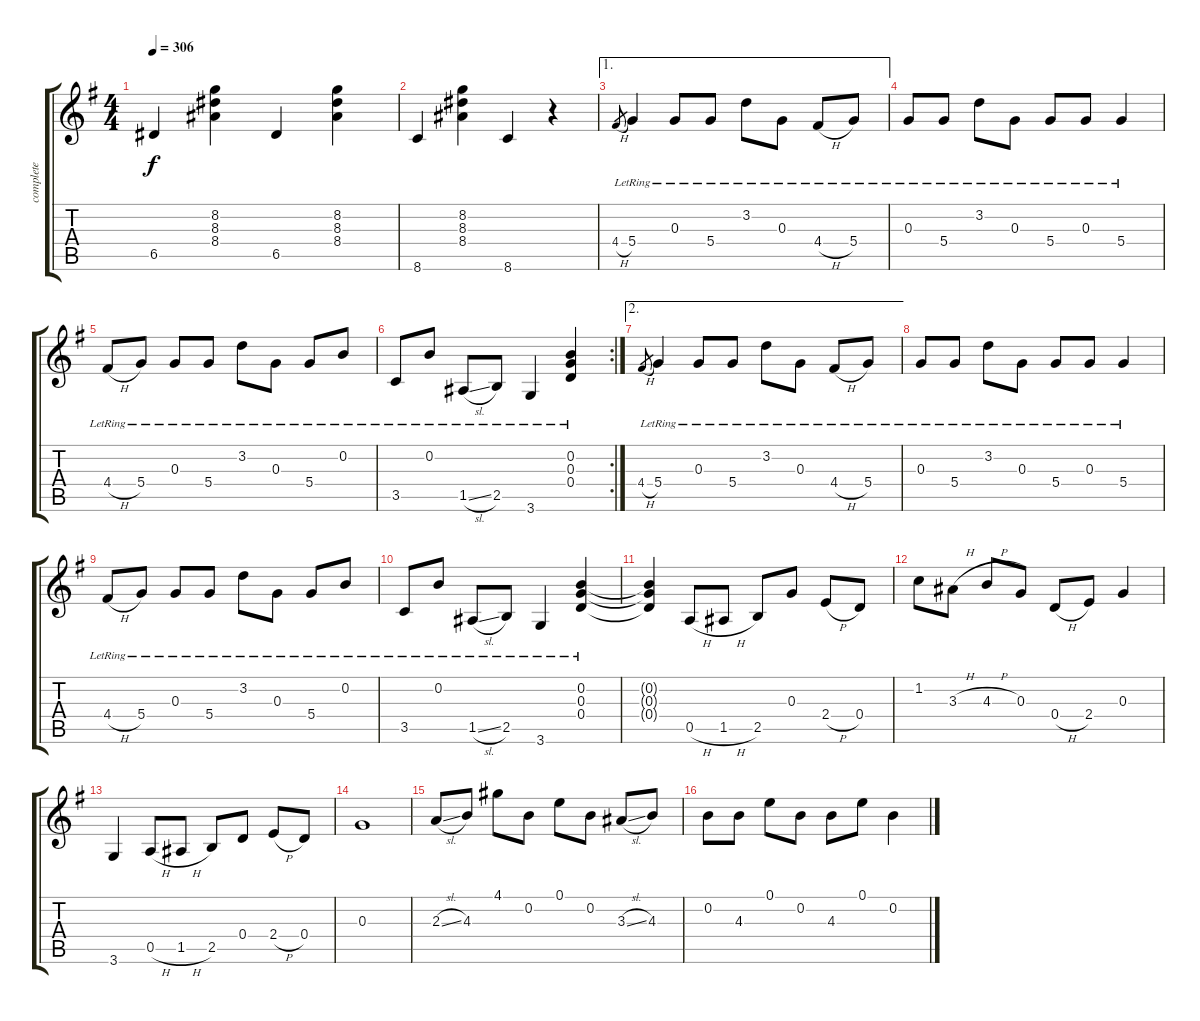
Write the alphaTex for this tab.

\track ("complete" "complete") {instrument electricguitarclean}
\staff {score tabs}
\tuning (E4 B3 G3 D3 A2 E2) {hide}
\ts (4 4)
\tempo 306
\clef g2
\ks g
6.5.4{dy f} (8.2 8.3 8.4).4 6.5.4 (8.2 8.3 8.4).4 |
8.6.4 (8.2 8.3 8.4).4 8.6.4 r.4 |
\ae 1
4.4{h}.8{gr} 5.4{lr}.4 0.3{lr}.8 5.4{lr}.8 3.2{lr}.8 0.3{lr}.8 4.4{h lr}.8 5.4{lr}.8 |
0.3{lr}.8 5.4{lr}.8 3.2{lr}.8 0.3{lr}.8 5.4{lr}.8 0.3{lr}.8 5.4{lr}.4 |
4.4{h lr}.8 5.4{lr}.8 0.3{lr}.8 5.4{lr}.8 3.2{lr}.8 0.3{lr}.8 5.4{lr}.8 0.2{lr}.8 |
\rc 2
3.5{lr}.8 0.2{lr}.8 1.5{sl lr}.8 2.5{lr}.8 3.6{lr}.4 (0.2{lr} 0.3{lr} 0.4{lr}).4 |
\ae 2
4.4{h}.8{gr} 5.4{lr}.4 0.3{lr}.8 5.4{lr}.8 3.2{lr}.8 0.3{lr}.8 4.4{h lr}.8 5.4{lr}.8 |
0.3{lr}.8 5.4{lr}.8 3.2{lr}.8 0.3{lr}.8 5.4{lr}.8 0.3{lr}.8 5.4{lr}.4 |
4.4{h lr}.8 5.4{lr}.8 0.3{lr}.8 5.4{lr}.8 3.2{lr}.8 0.3{lr}.8 5.4{lr}.8 0.2{lr}.8 |
3.5{lr}.8 0.2{lr}.8 1.5{sl lr}.8 2.5{lr}.8 3.6{lr}.4 (0.2{lr} 0.3{lr} 0.4{lr}).4 |
(0.2{t} 0.3{t} 0.4{t}).4 0.5{h}.8 1.5{h}.8 2.5.8 0.3.8 2.4{h}.8 0.4.8 |
1.2.8 3.3{h}.8 4.3{h}.8 0.3.8 0.4{h}.8 2.4.8 0.3.4 |
3.6.4 0.5{h}.8 1.5{h}.8 2.5.8 0.4.8 2.4{h}.8 0.4.8 |
0.3.1 |
2.3{sl}.8 4.3.8 4.1.8 0.2.8 0.1.8 0.2.8 3.3{sl}.8 4.3.8 |
0.2.8 4.3.8 0.1.8 0.2.8 4.3.8 0.1.8 0.2.4
